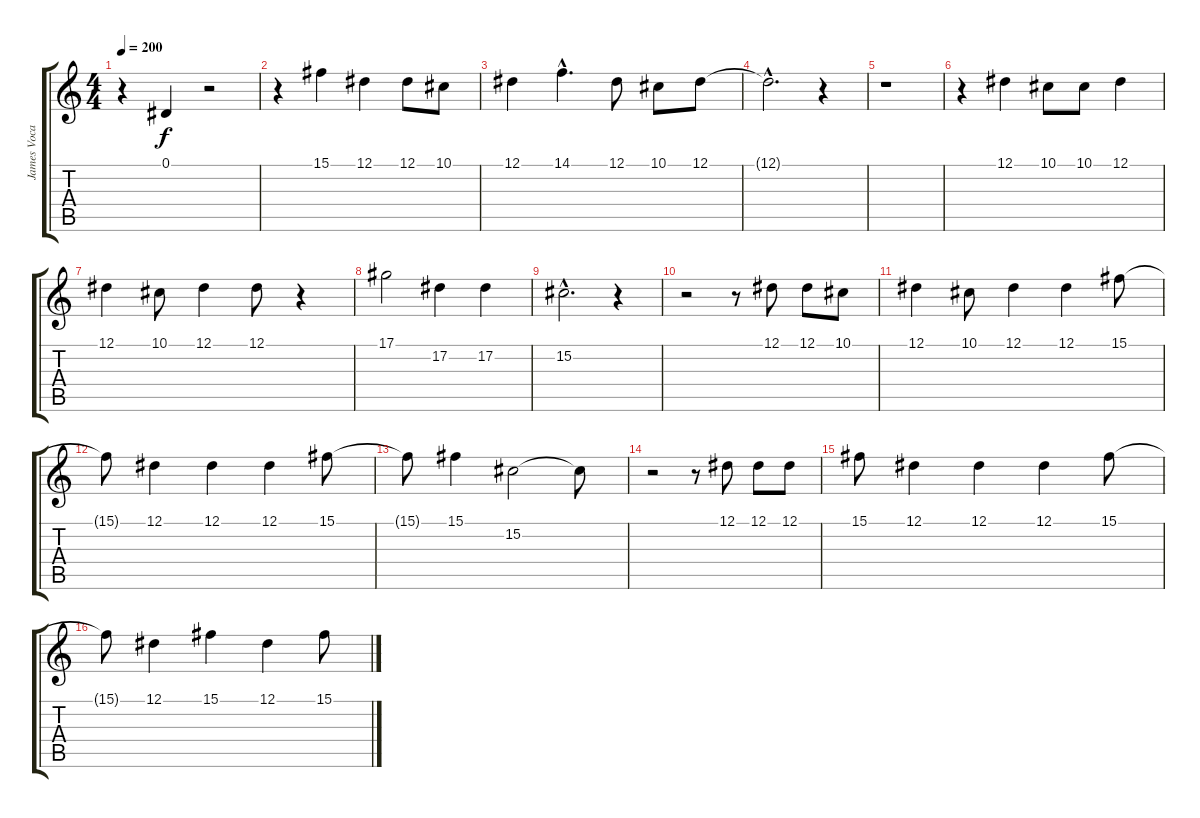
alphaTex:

\track ("James Vocals" "James Voca") {instrument voiceoohs}
\staff {score tabs}
\tuning (Eb4 Bb3 Gb3 Db3 Ab2 Eb2) {hide}
\ts (4 4)
\tempo 200
\clef g2
\ks c
r.4{dy f} 0.1.4 r.2 |
r.4 15.1.4 12.1.4 12.1.8 10.1.8 |
12.1.4 14.1{hac}.4{d} 12.1.8 10.1.8 12.1.8 |
12.1{hac t}.2{d} r.4 |
r.1 |
r.4 12.1.4 10.1.8 10.1.8 12.1.4 |
12.1.4 10.1.8 12.1.4 12.1.8 r.4 |
17.1.2 17.2.4 17.2.4 |
15.2{hac}.2{d} r.4 |
r.2 r.8 12.1.8 12.1.8 10.1.8 |
12.1.4 10.1.8 12.1.4 12.1.4 15.1.8 |
15.1{t}.8 12.1.4 12.1.4 12.1.4 15.1.8 |
15.1{t}.8 15.1.4 15.2.2 15.2{t}.8 |
r.2 r.8 12.1.8 12.1.8 12.1.8 |
15.1.8 12.1.4 12.1.4 12.1.4 15.1.8 |
15.1{t}.8 12.1.4 15.1.4 12.1.4 15.1.8
